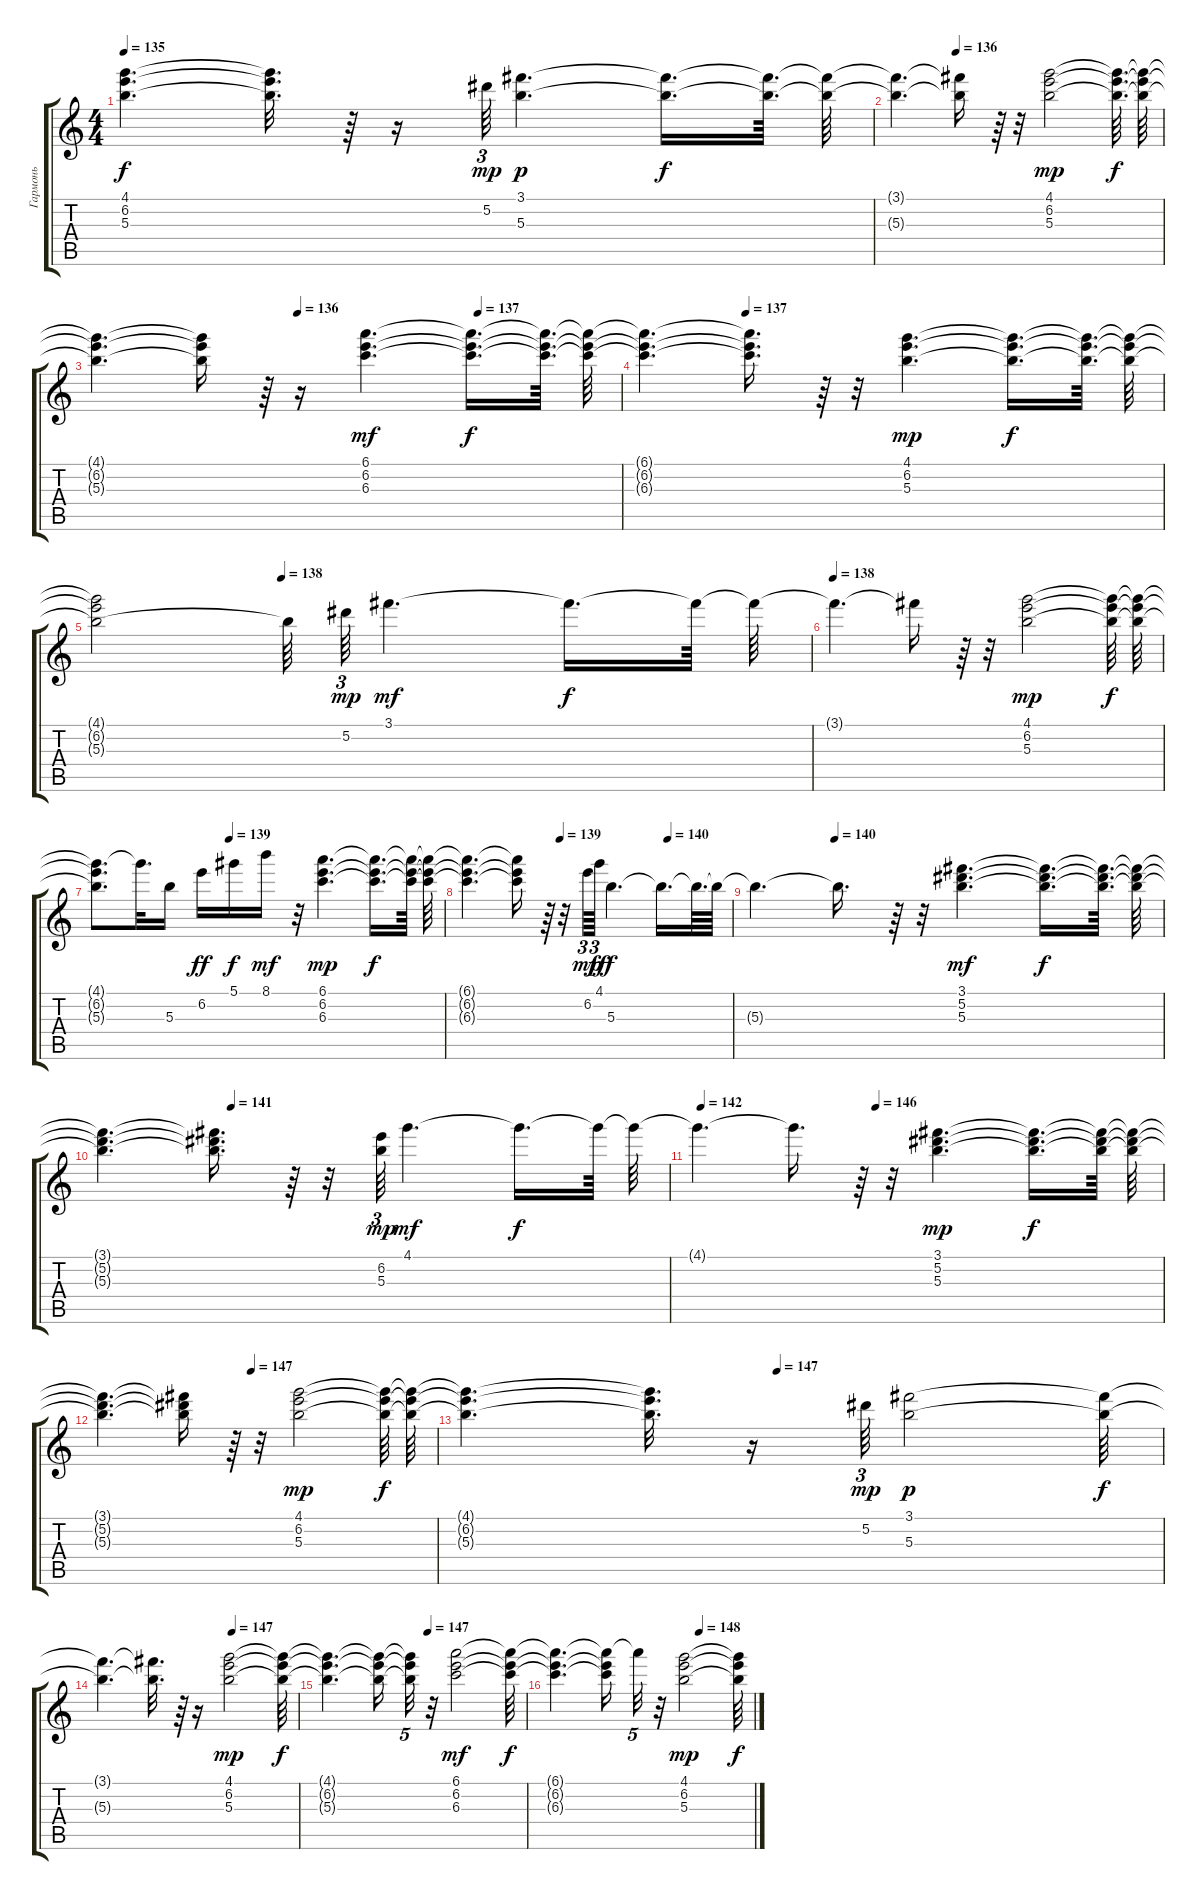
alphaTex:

\track ("Гармонь" "Гармонь") {instrument acousticguitarnylon}
\staff {score tabs}
\tuning (Eb5 Bb4 Gb4 Db4 Ab3 Eb3) {hide}
\ts (4 4)
\tempo 135
\clef g2
\ks c
(4.1{t} 6.2{t} 5.3{t}).4{d dy f} (4.1{t} 6.2{t} 5.3{t}).32{d} r.64 r.16 5.2.64{tu (3 2) dy mp} (3.1 5.3).4{d dy p} (3.1{t} 5.3{t}).16{d dy f} (3.1{t} 5.3{t}).64{d} (3.1{t} 5.3{t}).64 |
\tempo (136 0.22916666666666666)
(3.1{t} 5.3{t}).4{d} (3.1{t} 5.3{t}).16 r.64 r.32 (4.1 6.2 5.3).2{dy mp} (4.1{t} 6.2{t} 5.3{t}).64{d dy f} (4.1{t} 6.2{t} 5.3{t}).64 |
\tempo (136 0.3854166666666667)
\tempo (137 0.7291666666666666)
(4.1{t} 6.2{t} 5.3{t}).4{d} (4.1{t} 6.2{t} 5.3{t}).16 r.64 r.16 (6.1 6.2 6.3).4{d dy mf} (6.1{t} 6.2{t} 6.3{t}).16{d dy f} (6.1{t} 6.2{t} 6.3{t}).64{d} (6.1{t} 6.2{t} 6.3{t}).64 |
\tempo (137 0.19791666666666666)
(6.1{t} 6.2{t} 6.3{t}).4{d} (6.1{t} 6.2{t} 6.3{t}).16{d} r.64 r.32 (4.1 6.2 5.3).4{d dy mp} (4.1{t} 6.2{t} 5.3{t}).16{d dy f} (4.1{t} 6.2{t} 5.3{t}).64{d} (4.1{t} 6.2{t} 5.3{t}).64 |
\tempo (138 0.2604166666666667)
(4.1{t} 6.2{t} 5.3{t}).2 5.3{t}.64 5.2.64{tu (3 2) dy mp} 3.1.4{d dy mf} 3.1{t}.16{d dy f} 3.1{t}.64 3.1{t}.64 |
\tempo 138
3.1{t}.4{d} 3.1{t}.16 r.64 r.32 (4.1 6.2 5.3).2{dy mp} (4.1{t} 6.2{t} 5.3{t}).64{dy f} (4.1{t} 6.2{t} 5.3{t}).64 |
\tempo (139 0.3854166666666667)
(4.1{t} 6.2{t} 5.3{t}).8{d} 4.1{t}.32{d} 5.3.16 6.2.16{dy ff} 5.1.16{dy f} 8.1.16{dy mf} r.32 (6.1 6.2 6.3).4{d dy mp} (6.1{t} 6.2{t} 6.3{t}).16{d dy f} (6.1{t} 6.2{t} 6.3{t}).64 (6.1{t} 6.2{t} 6.3{t}).64 |
\tempo (139 0.3541666666666667)
\tempo (140 0.7604166666666666)
(6.1{t} 6.2{t} 6.3{t}).4{d} (6.1{t} 6.2{t} 6.3{t}).16 r.64 r.32 6.2.64{tu (3 2) dy mp} 4.1.64{tu (3 2) dy ff} 5.3.4{d dy f} 5.3{t}.16{d} 5.3{t}.64{d} 5.3{t}.64 |
\tempo (140 0.19791666666666666)
5.3{t}.4{d} 5.3{t}.16{d} r.64 r.32 (3.1 5.2 5.3).4{d dy mf} (3.1{t} 5.2{t} 5.3{t}).16{d dy f} (3.1{t} 5.2{t} 5.3{t}).64{d} (3.1{t} 5.2{t} 5.3{t}).64 |
\tempo (141 0.22916666666666666)
(3.1{t} 5.2{t} 5.3{t}).4{d} (3.1{t} 5.2{t} 5.3{t}).16{d} r.64 r.32 (6.2 5.3).64{tu (3 2) dy mp} 4.1.4{d dy mf} 4.1{t}.16{d dy f} 4.1{t}.64 4.1{t}.64 |
\tempo (142 0.010416666666666666)
\tempo (146 0.3854166666666667)
4.1{t}.4{d} 4.1{t}.16{d} r.64 r.32 (3.1 5.2 5.3).4{d dy mp} (3.1{t} 5.2{t} 5.3{t}).16{d dy f} (3.1{t} 5.2{t} 5.3{t}).64 (3.1{t} 5.2{t} 5.3{t}).64 |
\tempo (147 0.4479166666666667)
(3.1{t} 5.2{t} 5.3{t}).4{d} (3.1{t} 5.2{t} 5.3{t}).16 r.64 r.32 (4.1 6.2 5.3).2{dy mp} (4.1{t} 6.2{t} 5.3{t}).64{dy f} (4.1{t} 6.2{t} 5.3{t}).64 |
\tempo (147 0.4479166666666667)
(4.1{t} 6.2{t} 5.3{t}).4{d} (4.1{t} 6.2{t} 5.3{t}).32{d} r.16 5.2.64{tu (3 2) dy mp} (3.1 5.3).2{dy p} (3.1{t} 5.3{t}).64{dy f} |
\tempo (147 0.6666666666666666)
(3.1{t} 5.3{t}).4{d} (3.1{t} 5.3{t}).32{d} r.64 r.16 (4.1 6.2 5.3).2{dy mp} (4.1{t} 6.2{t} 5.3{t}).64{dy f} |
\tempo (147 0.5104166666666666)
(4.1{t} 6.2{t} 5.3{t}).4{d} (4.1{t} 6.2{t} 5.3{t}).16 (4.1{t} 6.2{t} 5.3{t}).32{tu (5 4)} r.32 (6.1 6.2 6.3).2{dy mf} (6.1{t} 6.2{t} 6.3{t}).64{dy f} |
\tempo (148 0.7291666666666666)
(6.1{t} 6.2{t} 6.3{t}).4{d} (6.1{t} 6.2{t} 6.3{t}).16 6.1{t}.32{tu (5 4)} r.32 (4.1 6.2 5.3).2{dy mp} (4.1{t} 6.2{t} 5.3{t}).64{dy f}
